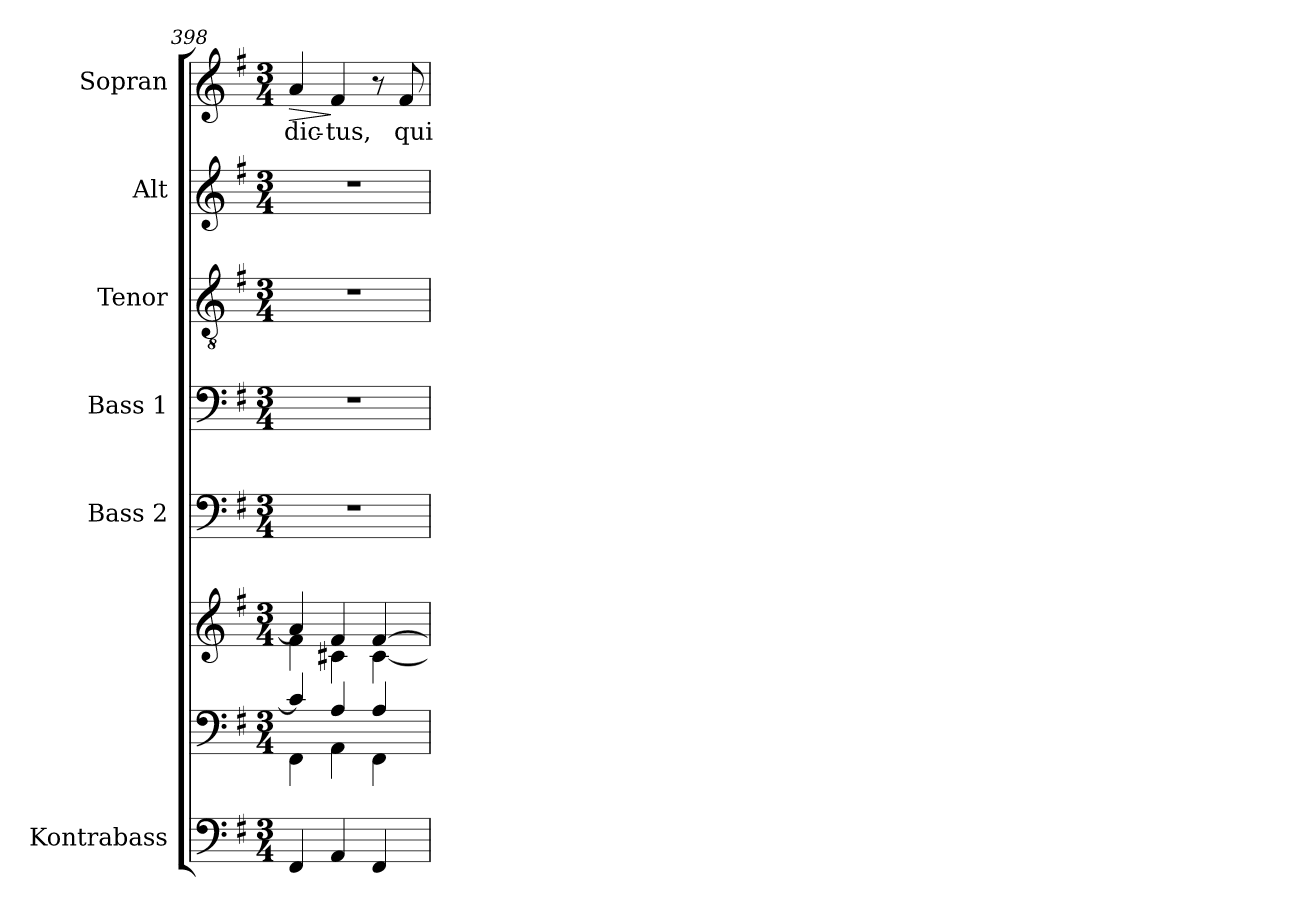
**kern	**kern	**kern	**kern	**kern	**kern	**kern	**kern	**text	**dynam
*part7	*part6	*part6	*part5	*part4	*part3	*part2	*part1	*part1	*part1
*staff8	*staff7	*staff6	*staff5	*staff4	*staff3	*staff2	*staff1	*staff1	*staff1
*I"Kontrabass	*	*	*I"Bass 2	*I"Bass 1	*I"Tenor	*I"Alt	*I"Sopran	*	*
*I'Kb.	*	*	*I'B. 2	*I'B. 1	*I'T.	*I'A.	*I'S.	*	*
*clefF4	*clefF4	*clefG2	*clefF4	*clefF4	*clefGv2	*clefG2	*clefG2	*	*
*ITrd7c12	*	*	*	*	*	*	*	*	*
*k[f#]	*k[f#]	*k[f#]	*k[f#]	*k[f#]	*k[f#]	*k[f#]	*k[f#]	*	*
*G:	*G:	*G:	*G:	*G:	*G:	*G:	*G:	*	*
*M3/4	*M3/4	*M3/4	*M3/4	*M3/4	*M3/4	*M3/4	*M3/4	*	*
=398	=398	=398	=398	=398	=398	=398	=398	=398	=398
*	*^	*^	*	*	*	*	*	*	*
!	!	!	!	!	!	!	!	!	!	!LO:LY:b	!LO:HP:b
4FFF#/	4c#/]	4FF#\	4a/]	4f#\	2.r	2.r	2.r	2.r	4a/	-dic-	>
!	!	!	!	!	!	!	!	!	!	!LO:LY:b	!
4AAA/	4A/	4AA\	4f#/	4c#X\	.	.	.	.	4f#/	-tus,	]
4FFF#/	4A/	4FF#\	[>4f#/	[<4c#\	.	.	.	.	8r	.	.
!	!	!	!	!	!	!	!	!	!	!LO:LY:b	!
.	.	.	.	.	.	.	.	.	8f#/	qui	.
*	*v	*v	*	*	*	*	*	*	*	*	*
*	*	*v	*v	*	*	*	*	*	*	*
=	=	=	=	=	=	=	=	=	=
*-	*-	*-	*-	*-	*-	*-	*-	*-	*-
